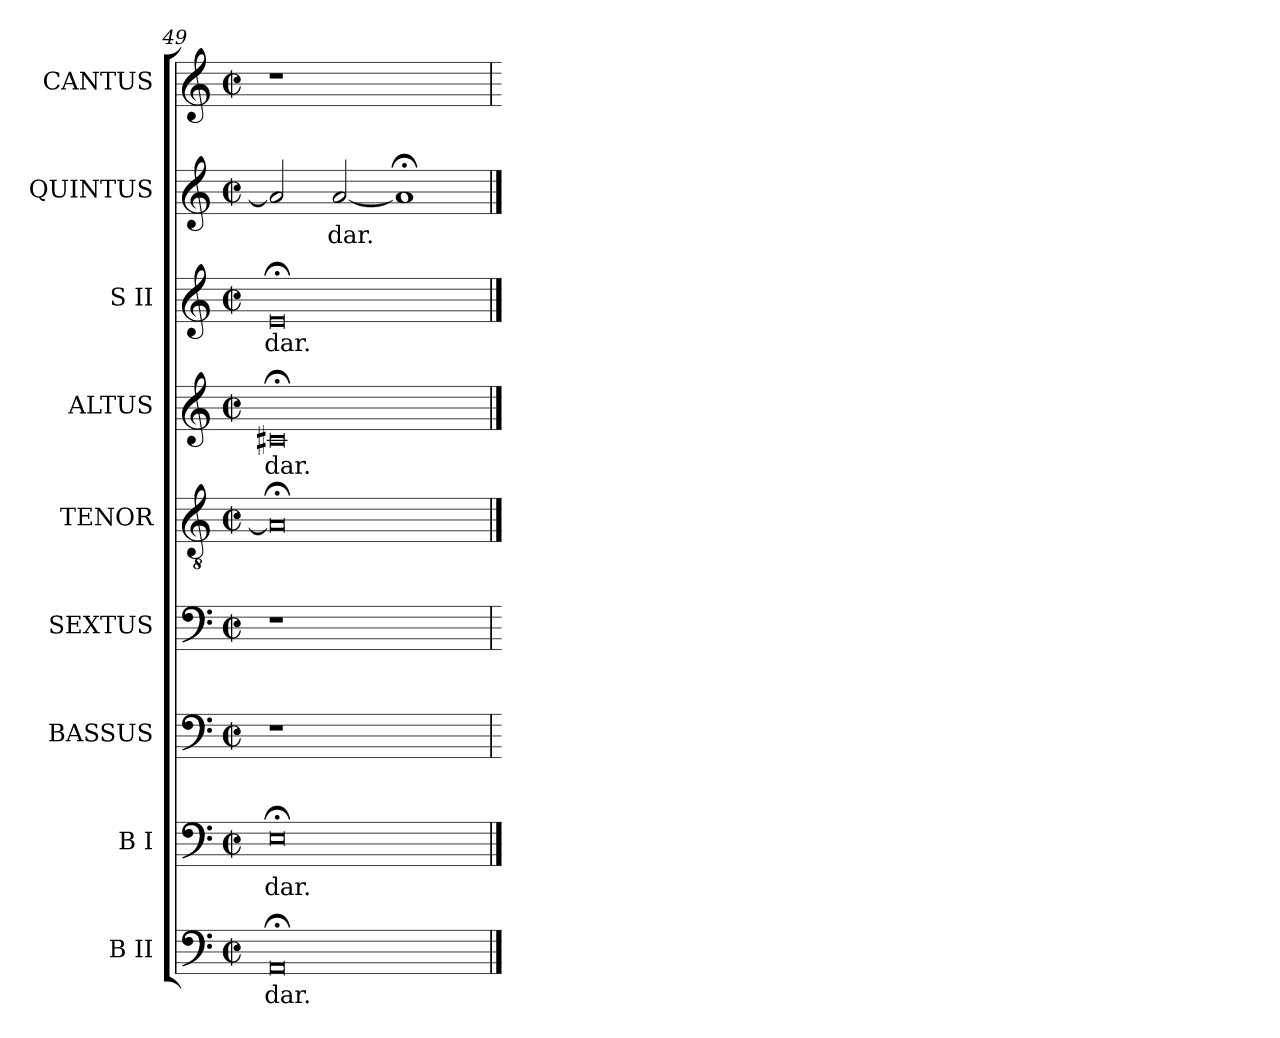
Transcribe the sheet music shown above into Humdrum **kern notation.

**kern	**text	**kern	**text	**kern	**kern	**kern	**text	**kern	**text	**kern	**text	**kern	**text	**kern
*part9	*part9	*part8	*part8	*part7	*part6	*part5	*part5	*part4	*part4	*part3	*part3	*part2	*part2	*part1
*staff9	*staff9	*staff8	*staff8	*staff7	*staff6	*staff5	*staff5	*staff4	*staff4	*staff3	*staff3	*staff2	*staff2	*staff1
*I"B II	*	*I"B I	*	*I"BASSUS	*I"SEXTUS	*I"TENOR	*	*I"ALTUS	*	*I"S II	*	*I"QUINTUS	*	*I"CANTUS
*I'B II	*	*I'B I	*	*	*	*I'T	*	*I'A	*	*I'S II	*	*	*	*
*clefF4	*	*clefF4	*	*clefF4	*clefF4	*clefGv2	*	*clefG2	*	*clefG2	*	*clefG2	*	*clefG2
*k[]	*	*k[]	*	*k[]	*k[]	*k[]	*	*k[]	*	*k[]	*	*k[]	*	*k[]
*C:	*	*C:	*	*C:	*C:	*C:	*	*C:	*	*C:	*	*C:	*	*C:
*M2/2	*	*M2/2	*	*M2/2	*M2/2	*M2/2	*	*M2/2	*	*M2/2	*	*M2/2	*	*M2/2
*met(c|)	*	*met(c|)	*	*met(c|)	*met(c|)	*met(c|)	*	*met(c|)	*	*met(c|)	*	*met(c|)	*	*met(c|)
=49	=49	=49	=49	=49	=49	=49	=49	=49	=49	=49	=49	=49	=49	=49
!	!LO:LY:b:cj	!	!LO:LY:b	!	!	!	!LO:LY:b:cj	!	!LO:LY:b:rj	!	!LO:LY:b:cj	!	!LO:LY:b:rj	!
0AA;<	-dar.	0E;<	-dar.	1r	1r	0A;<]	.	0c#X;<	-dar.	0e;<	-dar.	2a/]	--	1r
!	!	!	!	!	!	!	!	!	!	!	!	!	!LO:LY:b:rj	!
.	.	.	.	.	.	.	.	.	.	.	.	[<2a/	-dar.	.
!	!	!	!	!	!	!	!	!	!	!	!	!	!LO:LY:b:rj	!
.	.	.	.	1ryy	1ryy	.	.	.	.	.	.	1a;<]	.	1ryy
==	=	==	=	=	=	==	=	==	=	==	=	==	=	=
*-	*-	*-	*-	*-	*-	*-	*-	*-	*-	*-	*-	*-	*-	*-
